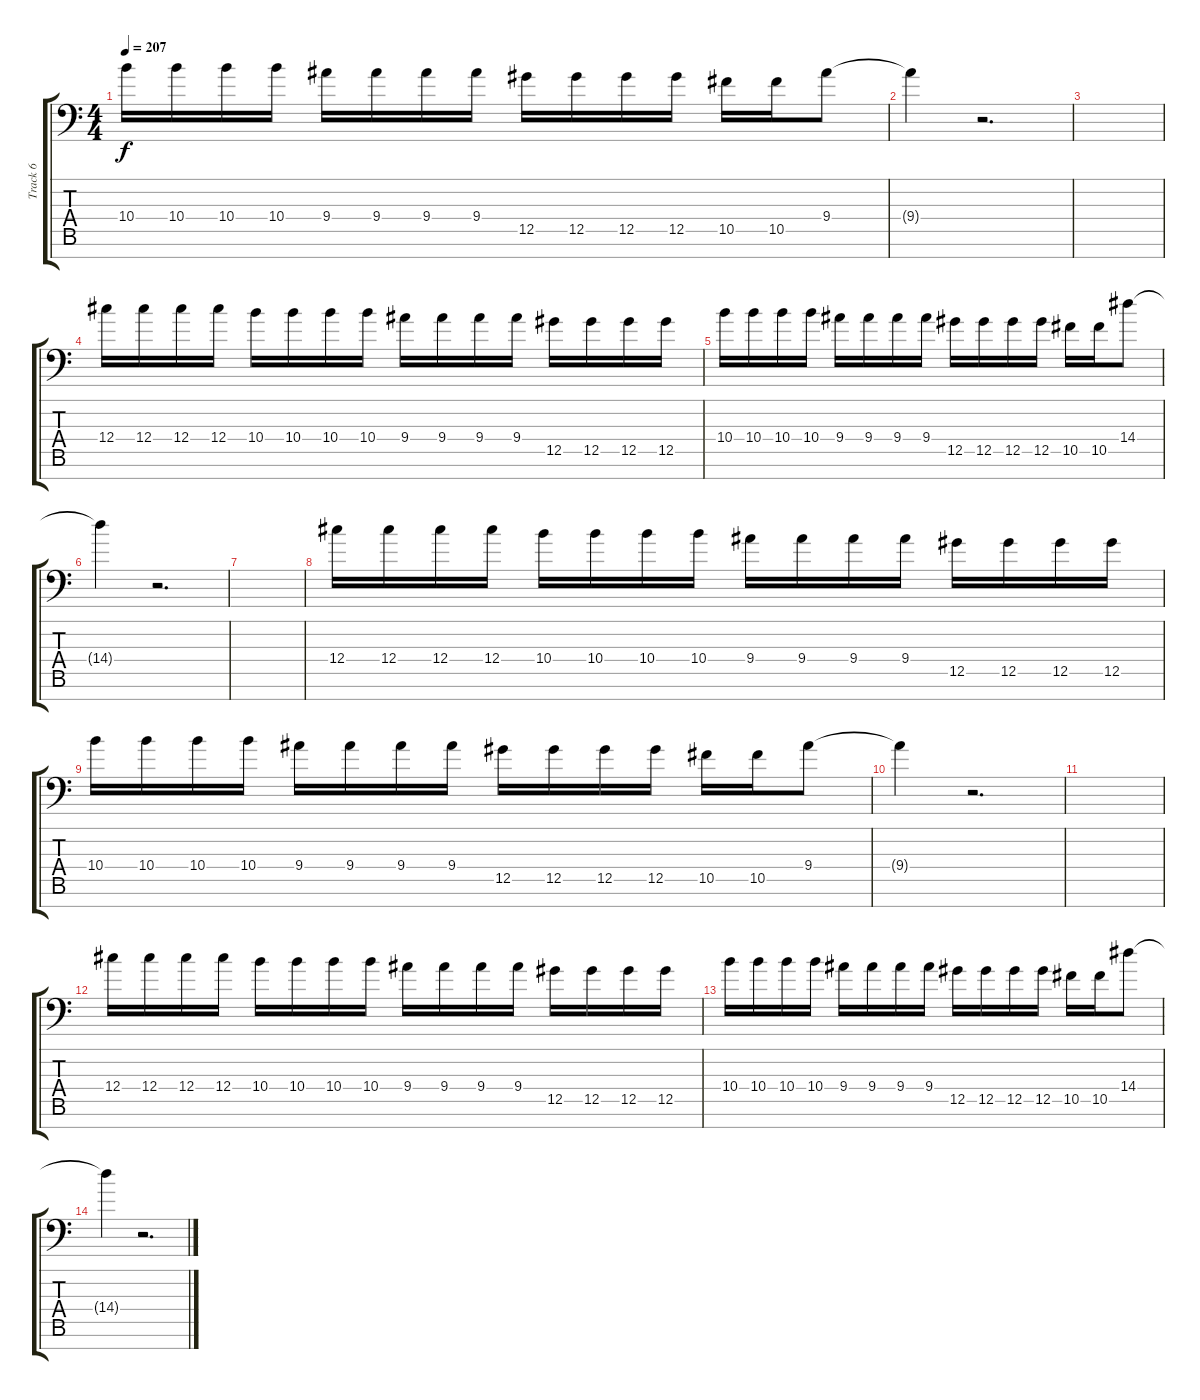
\track ("Track 6" "Track 6") {instrument overdrivenguitar}
\staff {score tabs}
\tuning (Eb4 Bb3 Gb3 Db3 Ab2 Eb2 Bb1) {hide}
\ts (4 4)
\tempo 207
\clef f4
\ks c
10.4.16{dy f} 10.4.16 10.4.16 10.4.16 9.4.16 9.4.16 9.4.16 9.4.16 12.5.16 12.5.16 12.5.16 12.5.16 10.5.16 10.5.16 9.4.8 |
9.4{t}.4 r.2{d} |
|
12.4.16 12.4.16 12.4.16 12.4.16 10.4.16 10.4.16 10.4.16 10.4.16 9.4.16 9.4.16 9.4.16 9.4.16 12.5.16 12.5.16 12.5.16 12.5.16 |
10.4.16 10.4.16 10.4.16 10.4.16 9.4.16 9.4.16 9.4.16 9.4.16 12.5.16 12.5.16 12.5.16 12.5.16 10.5.16 10.5.16 14.4.8 |
14.4{t}.4 r.2{d} |
|
12.4.16 12.4.16 12.4.16 12.4.16 10.4.16 10.4.16 10.4.16 10.4.16 9.4.16 9.4.16 9.4.16 9.4.16 12.5.16 12.5.16 12.5.16 12.5.16 |
10.4.16 10.4.16 10.4.16 10.4.16 9.4.16 9.4.16 9.4.16 9.4.16 12.5.16 12.5.16 12.5.16 12.5.16 10.5.16 10.5.16 9.4.8 |
9.4{t}.4 r.2{d} |
|
12.4.16 12.4.16 12.4.16 12.4.16 10.4.16 10.4.16 10.4.16 10.4.16 9.4.16 9.4.16 9.4.16 9.4.16 12.5.16 12.5.16 12.5.16 12.5.16 |
10.4.16 10.4.16 10.4.16 10.4.16 9.4.16 9.4.16 9.4.16 9.4.16 12.5.16 12.5.16 12.5.16 12.5.16 10.5.16 10.5.16 14.4.8 |
14.4{t}.4 r.2{d}
